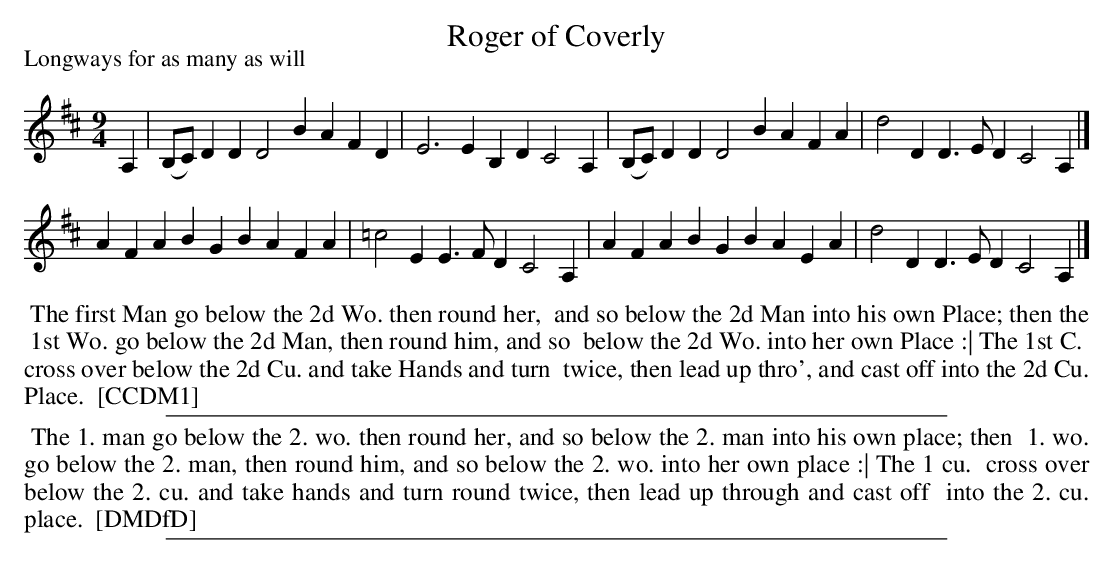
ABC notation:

X:1
T: Roger of Coverly
P: Longways for as many as will
M: 9/4
L: 1/4
K: D
A, |\
(B,/C/)DD D2B AFD | E3 EB,D C2A, |\
(B,/C/)DD D2B AFA | d2D D>ED C2A, |]
AFA BGB AFA | =c2E E>FD C2A, |\
AFA BGB AEA | d2D D>ED C2A, |]
